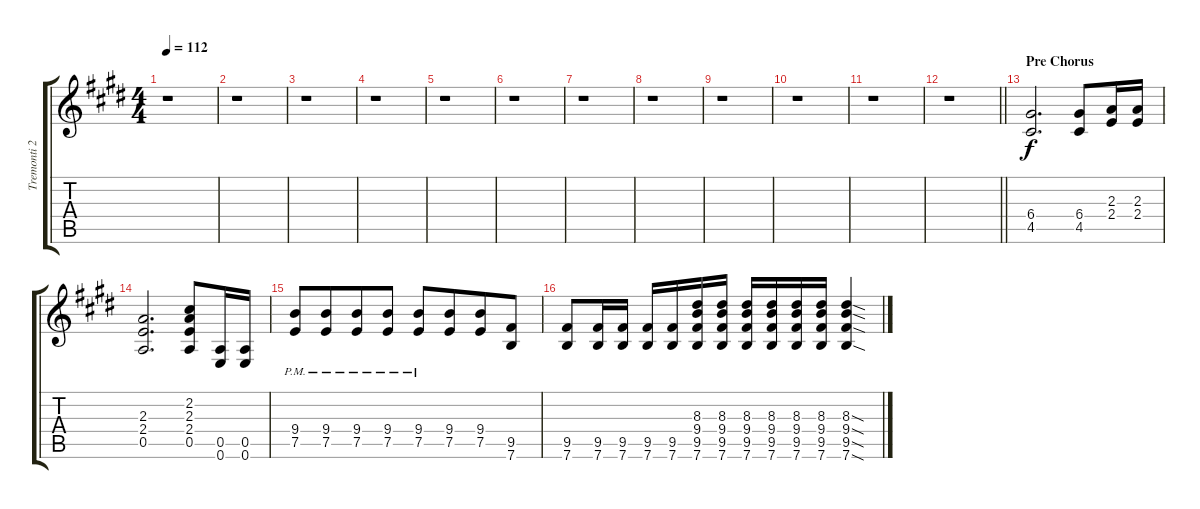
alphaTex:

\track ("Tremonti 2" "Tremonti 2") {instrument distortionguitar}
\staff {score tabs}
\tuning (E4 B3 G3 D3 A2 E2) {hide}
\ts (4 4)
\tempo 112
\clef g2
\ks c#minor
r.1{dy f} |
r.1 |
r.1 |
r.1 |
r.1 |
r.1 |
r.1 |
r.1 |
r.1 |
r.1 |
r.1 |
\barLineRight lightlight
r.1 |
\section ("" "Pre Chorus")
(6.4 4.5).2{d} (6.4 4.5).8 (2.3 2.4).16 (2.3 2.4).16 |
(2.3 2.4 0.5).2{d} (2.2 2.3 2.4 0.5).8 (0.5 0.6).16 (0.5 0.6).16 |
(9.4{pm} 7.5{pm}).8 (9.4{pm} 7.5{pm}).8{beam merge} (9.4{pm} 7.5{pm}).8 (9.4{pm} 7.5{pm}).8 (9.4{pm} 7.5{pm}).8 (9.4 7.5).8{beam merge} (9.4 7.5).8 (9.5 7.6).8 |
(9.5 7.6).8 (9.5 7.6).16 (9.5 7.6).16 (9.5 7.6).16 (9.5 7.6).16 (8.3 9.4 9.5 7.6).16 (8.3 9.4 9.5 7.6).16 (8.3 9.4 9.5 7.6).16 (8.3 9.4 9.5 7.6).16 (8.3 9.4 9.5 7.6).16 (8.3 9.4 9.5 7.6).16 (8.3{sod} 9.4{sod} 9.5{sod} 7.6{sod}).4
